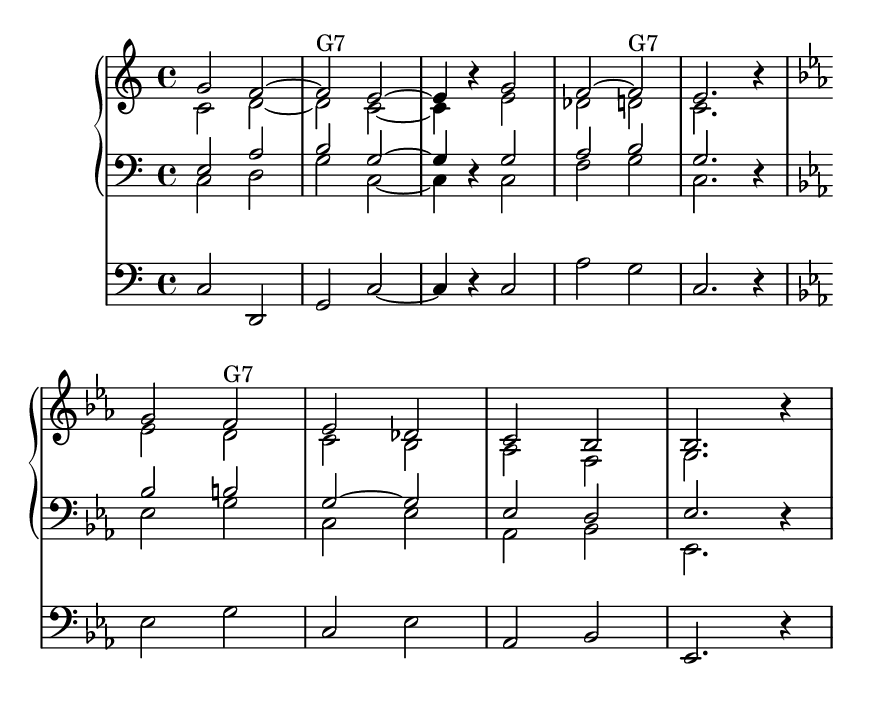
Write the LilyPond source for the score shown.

% LilyPond engraving system - http://www.lilypond.org/
%
% Example phrases all using the common chord of G7.

\version "2.12.0"

\include "articulate.ly"

#(define-markup-list-command (paragraph layout props args) (markup-list?)
 (interpret-markup-list layout props
   (make-justified-lines-markup-list (cons (make-hspace-markup 2) args))))

\header {
%  title = "Exercise in G7"
%  composer = "Jeremy Mates"
%  subsubtitle = "2012-??-??"
%  copyright = "© 2012 Jeremy Mates - Creative Commons Attribution 3.0 United States License"
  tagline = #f
}

tempoAndStuff = {
  \time 4/4
  \tempo 4=70
}

\parallelMusic #'(voiceA voiceB voiceC voiceD voiceE) {
  \stemUp
  g2 f~ |
  c2 d~ |
  e2 a  |
  c2 d  |
  c2 d, |

  f2^"G7" e~ |
  d2 c~  |
  b2 g~  |
  g2 c,~ |
  g2 c~  |

  e4 \set PianoStaff.midiInstrument = #"reed organ" \set Staff.midiInstrument = #"reed organ" b'4\rest  g2 |
  c4 s4 e2 |
  g4 s4 g2 |
  c4 d4\rest c2 |
  c4 r4 c2 |

  f2~ f^"G7" |
  des2 d |
  a2 b |
  f2 g |
  a'2 g |

  e2. \set PianoStaff.midiInstrument = #"acoustic grand" \set Staff.midiInstrument = #"acoustic grand" b'4\rest |
  c2. s4 |
  g2. d4\rest |
  c,2. s4 |
  c,2. r4 | \break

  \key ees \major g2 f2^"G7" |
  ees2 d |
  \key ees \major bes'2 b |
  ees2 g |
  \key ees \major ees2 g |

  ees2 des |
  c2 bes |
  g2~ g |
  c,2 ees |
  c,2 ees |

  c2 bes |
  aes2 f |
  ees2 d |
  aes,2 bes |
  aes,2 bes |

  bes2. b'4\rest |
  g2. s4 |
  ees2. d4\rest |
  ees,2. s4 |
  ees,2. r4 |
}

theMusic = {
  <<
    \new PianoStaff <<
      \set PianoStaff.midiInstrument = #"Church Organ"
      \set Score.barNumberVisibility = #(every-nth-bar-number-visible 99)

      \set Score.tempoHideNote = ##t

      \new Staff {
        \tempoAndStuff
        <<
          \relative g' \voiceA
          \\
          \relative c' \voiceB
        >>
      }
      \new Staff {
        \tempoAndStuff \clef bass
        <<
          \relative g \voiceC
          \\
          \relative c \voiceD
        >>
      }
    >>
    \new Staff {
      \set Staff.midiInstrument = #"Church Organ"
      \tempoAndStuff \clef bass
      <<
        \relative c \voiceE
      >>
    }
  >>
}

\book {
  \paper {
    #(set-paper-size "a5")
  }
  \score {
    \theMusic
    \layout { }
  }
  \score {
%    \unfoldRepeats \articulate {
      \theMusic
%    }
    \midi { }
  }
%  \markuplines { \paragraph { \tiny      {
%This work is licensed under the Creative Commons Attribution 3.0 United
%States License. To view a copy of this license, visit
%http://creativecommons.org/licenses/by/3.0/us/ or send a letter to
%Creative Commons, 171 Second Street, Suite 300, San Francisco,
%California, 94105, USA.
%} } }
}
